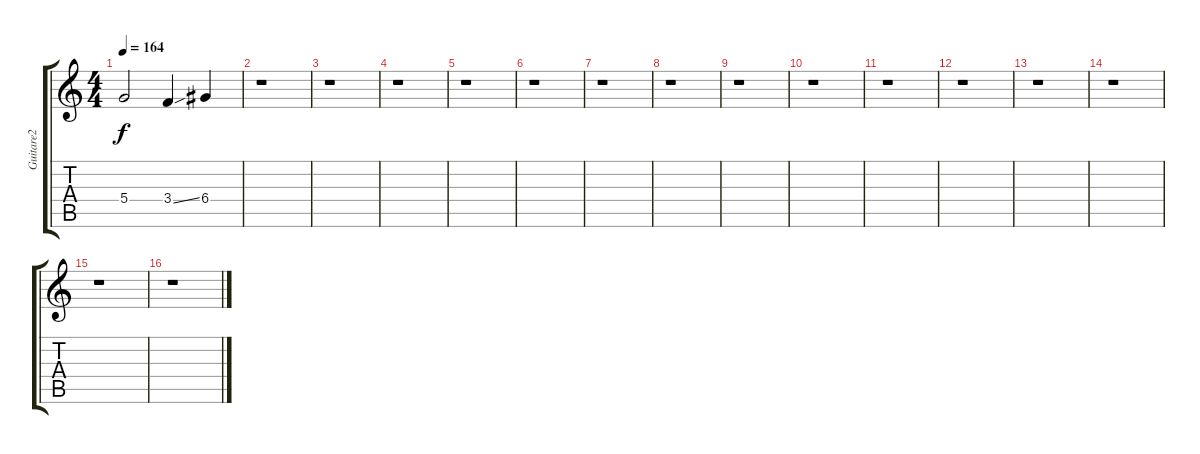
\track ("Guitare2" "Guitare2") {instrument electricguitarclean}
\staff {score tabs}
\tuning (E4 B3 G3 D3 A2 E2) {hide}
\ts (4 4)
\tempo 164
\clef g2
\ks c
5.4{t}.2{dy f} 3.4{ss}.4 6.4.4 |
r.1 |
r.1 |
r.1 |
r.1 |
r.1 |
r.1 |
r.1 |
r.1 |
r.1 |
r.1 |
r.1 |
r.1 |
r.1 |
r.1 |
r.1
